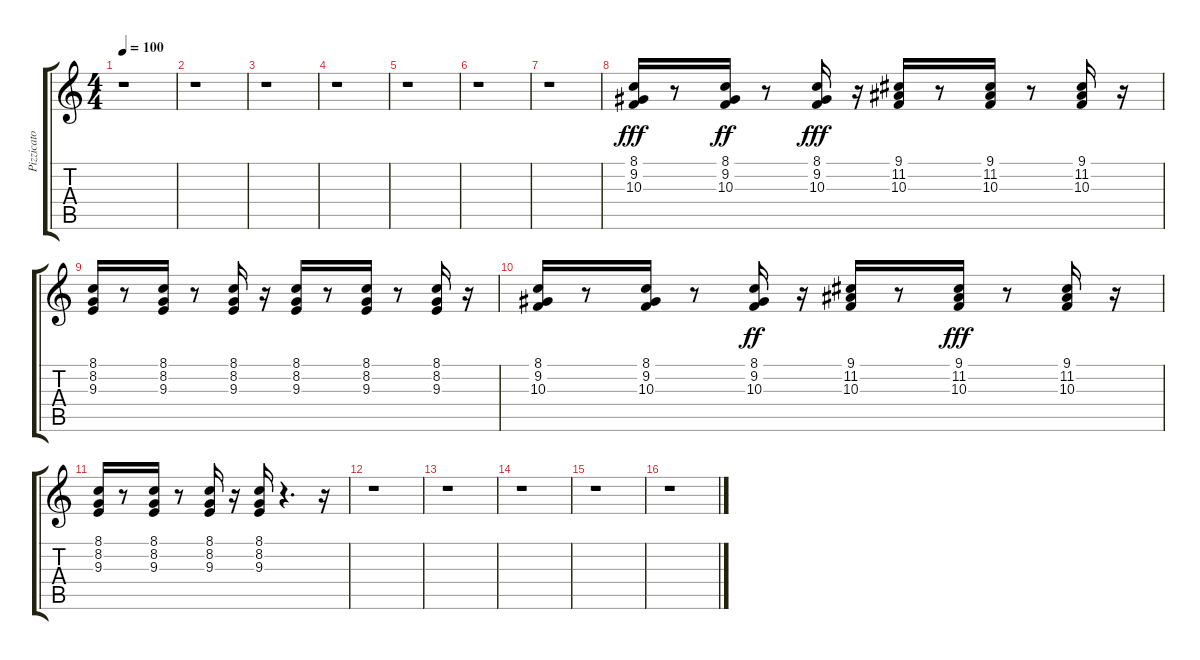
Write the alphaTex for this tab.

\track ("Pizzicato" "Pizzicato") {instrument pizzicatostrings}
\staff {score tabs}
\tuning (E4 B3 G3 D3 A2 E2) {hide}
\ts (4 4)
\tempo 100
\clef g2
\ks c
r.1{dy fff} |
r.1 |
r.1 |
r.1 |
r.1 |
r.1 |
r.1 |
(8.1 9.2 10.3).16 r.8 (8.1 9.2 10.3).16{dy ff} r.8 (8.1 9.2 10.3).16{dy fff} r.16 (9.1 11.2 10.3).16 r.8 (9.1 11.2 10.3).16 r.8 (9.1 11.2 10.3).16 r.16 |
(8.1 8.2 9.3).16 r.8 (8.1 8.2 9.3).16 r.8 (8.1 8.2 9.3).16 r.16 (8.1 8.2 9.3).16 r.8 (8.1 8.2 9.3).16 r.8 (8.1 8.2 9.3).16 r.16 |
(8.1 9.2 10.3).16 r.8 (8.1 9.2 10.3).16 r.8 (8.1 9.2 10.3).16{dy ff} r.16 (9.1 11.2 10.3).16 r.8 (9.1 11.2 10.3).16{dy fff} r.8 (9.1 11.2 10.3).16 r.16 |
(8.1 8.2 9.3).16 r.8 (8.1 8.2 9.3).16 r.8 (8.1 8.2 9.3).16 r.16 (8.1 8.2 9.3).16 r.4{d} r.16 |
r.1 |
r.1 |
r.1 |
r.1 |
r.1
